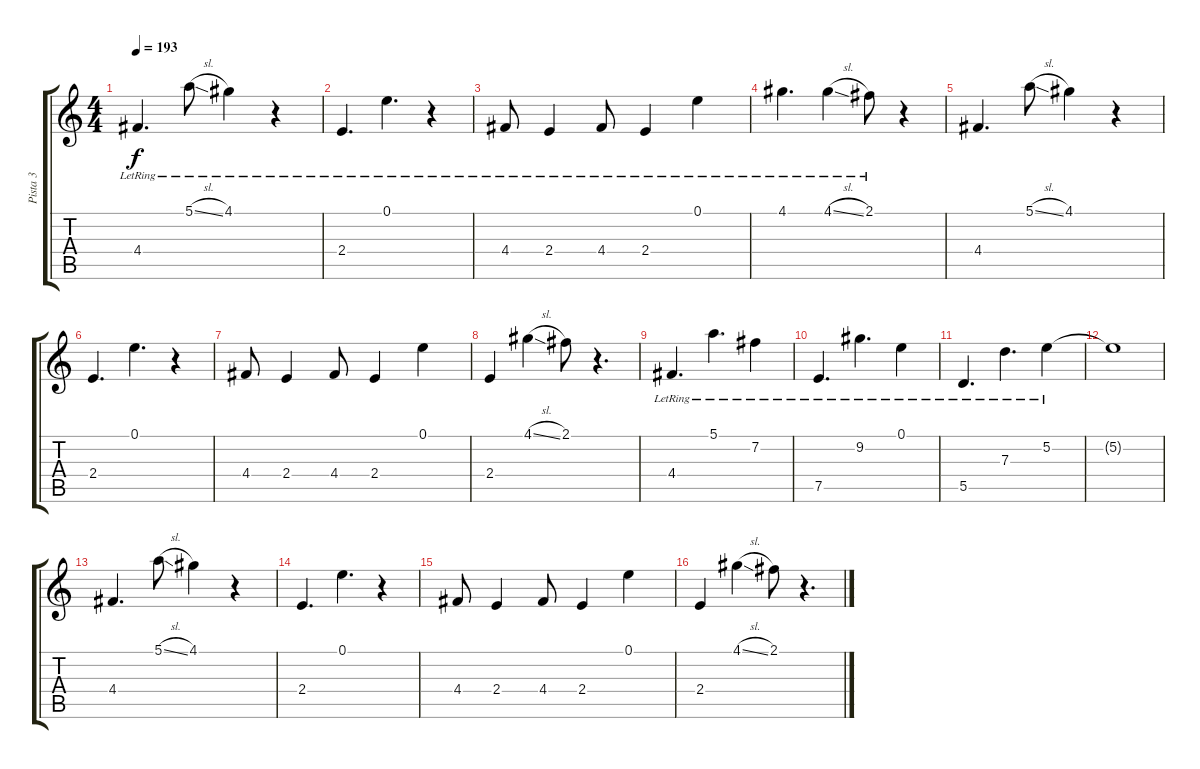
\track ("Pista 3" "Pista 3") {instrument electricguitarclean}
\staff {score tabs}
\tuning (E4 B3 G3 D3 A2 E2) {hide}
\ts (4 4)
\tempo 193
\clef g2
\ks c
4.4{lr}.4{d dy f} 5.1{sl lr}.8 4.1{lr}.4 r.4 |
2.4{lr}.4{d} 0.1{lr}.4{d} r.4 |
4.4{lr}.8 2.4{lr}.4 4.4{lr}.8 2.4{lr}.4 0.1{lr}.4 |
4.1{lr}.4{d} 4.1{sl lr}.4 2.1{lr}.8 r.4 |
4.4.4{d volume 13} 5.1{sl}.8 4.1.4 r.4 |
2.4.4{d} 0.1.4{d} r.4 |
4.4.8 2.4.4 4.4.8 2.4.4 0.1.4 |
2.4.4 4.1{sl}.4 2.1.8 r.4{d} |
4.4{lr}.4{d volume 16} 5.1{lr}.4{d} 7.2{lr}.4 |
7.5{lr}.4{d} 9.2{lr}.4{d} 0.1{lr}.4 |
5.5{lr}.4{d} 7.3{lr}.4{d} 5.2{lr}.4 |
5.2{t}.1 |
4.4.4{d volume 13} 5.1{sl}.8 4.1.4 r.4 |
2.4.4{d} 0.1.4{d} r.4 |
4.4.8 2.4.4 4.4.8 2.4.4 0.1.4 |
2.4.4 4.1{sl}.4 2.1.8 r.4{d}
